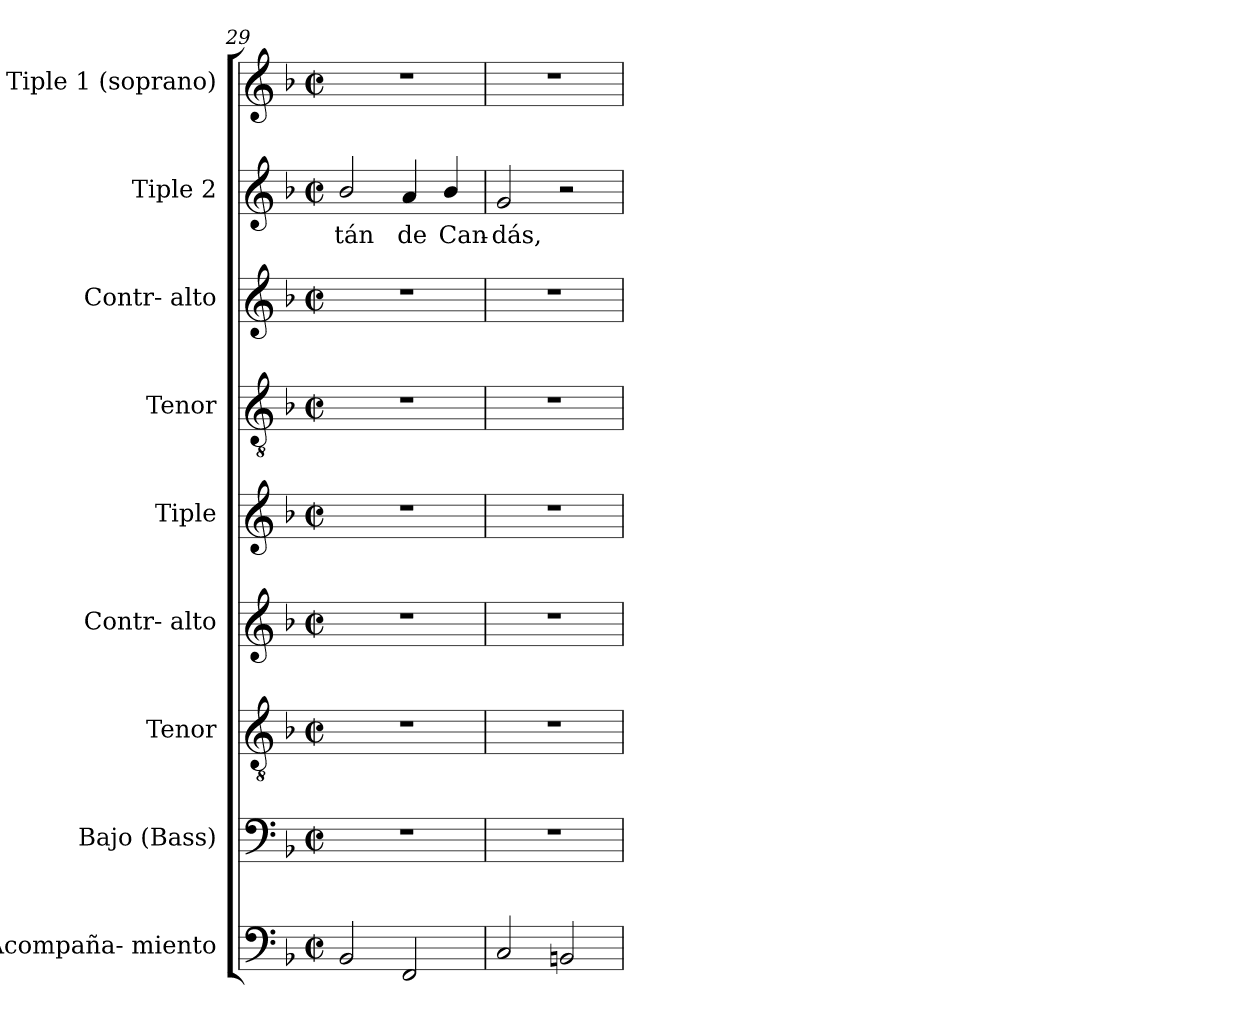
**kern	**kern	**kern	**kern	**kern	**kern	**kern	**kern	**text	**kern
*part9	*part8	*part7	*part6	*part5	*part4	*part3	*part2	*part2	*part1
*staff9	*staff8	*staff7	*staff6	*staff5	*staff4	*staff3	*staff2	*staff2	*staff1
*I"Acompaña- miento	*I"Bajo (Bass)	*I"Tenor	*I"Contr- alto	*I"Tiple	*I"Tenor	*I"Contr- alto	*I"Tiple 2	*	*I"Tiple 1 (soprano)
*I'Cont.	*I'B.	*I'T.	*I'A.	*	*I'T.	*I'A.	*	*	*I'S.
*clefF4	*clefF4	*clefGv2	*clefG2	*clefG2	*clefGv2	*clefG2	*clefG2	*	*clefG2
*	*	*ITrd7c12	*	*	*ITrd7c12	*	*	*	*
*k[b-]	*k[b-]	*k[b-]	*k[b-]	*k[b-]	*k[b-]	*k[b-]	*k[b-]	*	*k[b-]
*F:	*F:	*F:	*F:	*F:	*F:	*F:	*F:	*	*F:
*M2/2	*M2/2	*M2/2	*M2/2	*M2/2	*M2/2	*M2/2	*M2/2	*	*M2/2
*met(c|)	*met(c|)	*met(c|)	*met(c|)	*met(c|)	*met(c|)	*met(c|)	*met(c|)	*	*met(c|)
=29	=29	=29	=29	=29	=29	=29	=29	=29	=29
!	!	!	!	!	!	!	!	!LO:LY:b:color=#000000	!
2BB-i/	1r	1r	1r	1r	1r	1r	2b-i/	-tán	1r
!	!	!	!	!	!	!	!	!LO:LY:b:color=#000000	!
2FFi/	.	.	.	.	.	.	4ai/	de	.
!	!	!	!	!	!	!	!	!LO:LY:b:color=#000000	!
.	.	.	.	.	.	.	4b-i/	Can-	.
=30	=30	=30	=30	=30	=30	=30	=30	=30	=30
!	!	!	!	!	!	!	!	!LO:LY:b:color=#000000	!
2Ci/	1r	1r	1r	1r	1r	1r	2gi/	-dás,	1r
2BBni/	.	.	.	.	.	.	2r	.	.
=	=	=	=	=	=	=	=	=	=
*-	*-	*-	*-	*-	*-	*-	*-	*-	*-
